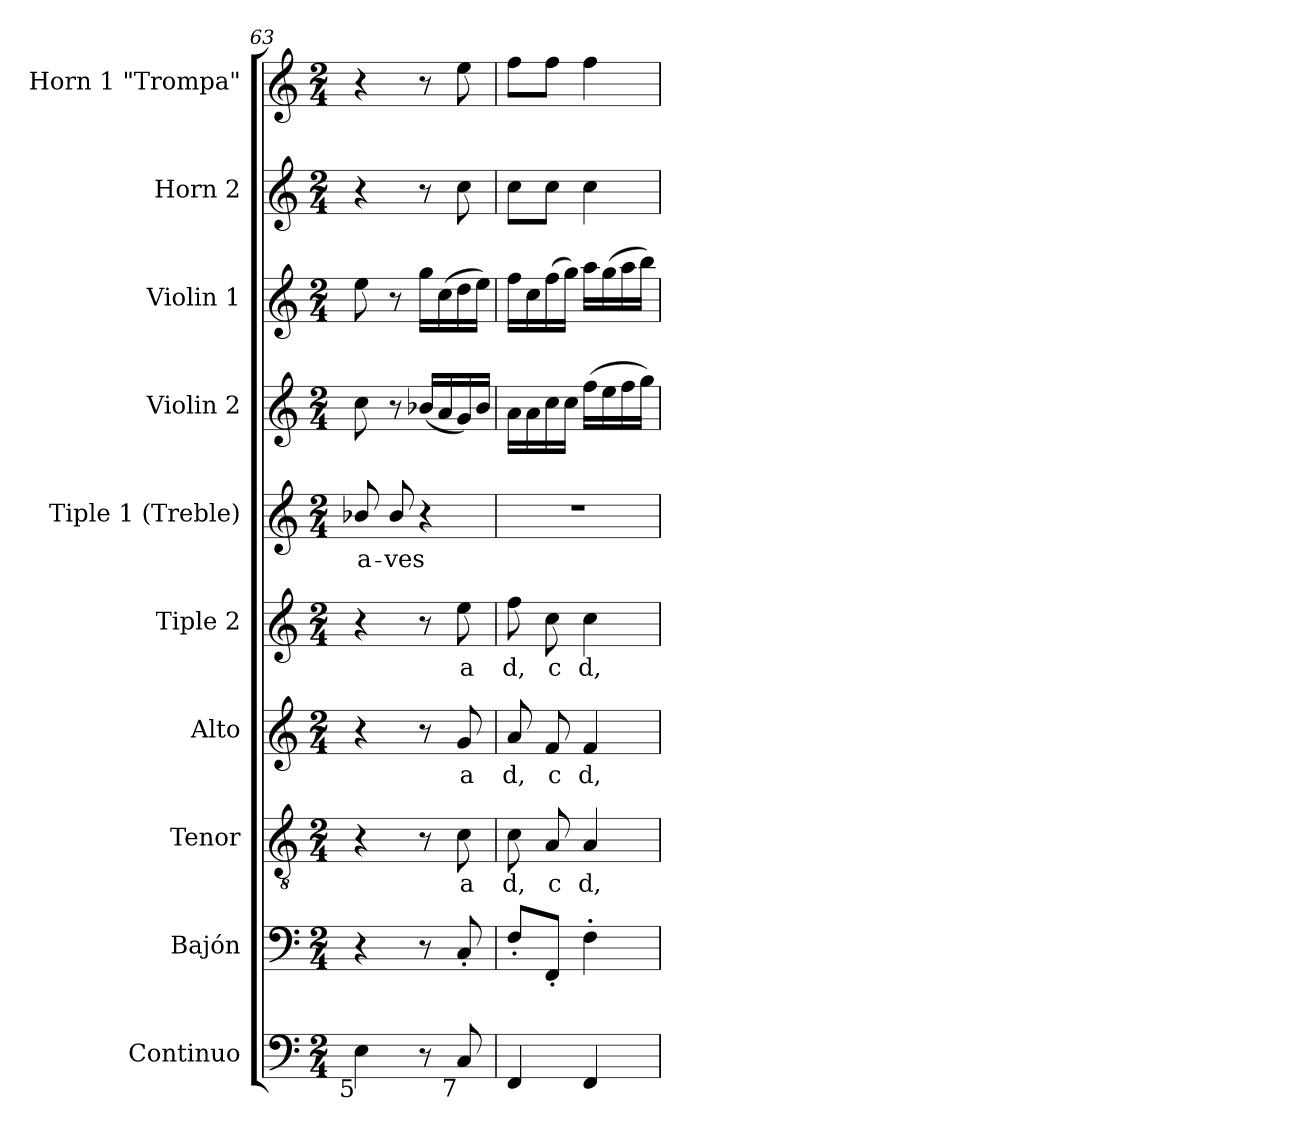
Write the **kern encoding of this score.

**kern	**kern	**kern	**text	**kern	**text	**kern	**text	**kern	**text	**kern	**kern	**kern	**kern
*part10	*part9	*part8	*part8	*part7	*part7	*part6	*part6	*part5	*part5	*part4	*part3	*part2	*part1
*staff10	*staff9	*staff8	*staff8	*staff7	*staff7	*staff6	*staff6	*staff5	*staff5	*staff4	*staff3	*staff2	*staff1
*I"Continuo	*I"Bajón	*I"Tenor	*	*I"Alto	*	*I"Tiple 2	*	*I"Tiple 1 (Treble)	*	*I"Violin 2	*I"Violin 1	*I"Horn 2	*I"Horn 1 "Trompa"
*I'Cont.	*	*I'T.	*	*I'A.	*	*	*	*	*	*I'Vln. 2	*I'Vln. 1	*I'Hn 1.	*I'Hn 1.
*clefF4	*clefF4	*clefGv2	*	*clefG2	*	*clefG2	*	*clefG2	*	*clefG2	*clefG2	*clefG2	*clefG2
*	*	*ITrd7c12	*	*	*	*	*	*	*	*	*	*ITrd7c12	*ITrd7c12
*k[]	*k[]	*k[]	*	*k[]	*	*k[]	*	*k[]	*	*k[]	*k[]	*k[]	*k[]
*C:	*C:	*C:	*	*C:	*	*C:	*	*C:	*	*C:	*C:	*C:	*C:
*M2/4	*M2/4	*M2/4	*	*M2/4	*	*M2/4	*	*M2/4	*	*M2/4	*M2/4	*M2/4	*M2/4
=63	=63	=63	=63	=63	=63	=63	=63	=63	=63	=63	=63	=63	=63
!LO:TX:b:rj:t=5	!	!	!	!	!	!	!	!	!	!	!	!	!
!	!	!	!	!	!	!	!	!	!LO:LY:b:color=#000000	!	!	!	!
4Ei\	4r	4r	.	4r	.	4r	.	8b-Xi/	a-	8cci\	8eei\	4r	4r
!	!	!	!	!	!	!	!	!	!LO:LY:b:color=#000000	!	!	!	!
.	.	.	.	.	.	.	.	8b-i/	-ves	8r	8r	.	.
8r	8r	8r	.	8r	.	8r	.	4r	.	(16b-Xi/LL	16ggi\LL	8r	8r
.	.	.	.	.	.	.	.	.	.	16ai/	(16cci\	.	.
!	!	!	!LO:LY:b:color=#000000	!	!	!	!	!	!	!	!	!	!
!	!	!	!	!	!LO:LY:b:color=#000000	!	!	!	!	!	!	!	!
!LO:TX:b:rj:t=7	!	!	!	!	!	!	!	!	!	!	!	!	!
!	!	!	!	!	!	!	!LO:LY:b:color=#000000	!	!	!	!	!	!
8Ci/	8C'i/	8Ci\	a	8gi/	a	8eei\	a	.	.	16gi/)	16ddi\	8ci\	8ei\
.	.	.	.	.	.	.	.	.	.	16b-i/JJ	16eei\JJ)	.	.
=64	=64	=64	=64	=64	=64	=64	=64	=64	=64	=64	=64	=64	=64
!	!	!	!LO:LY:b:color=#000000	!	!	!	!	!	!	!	!	!	!
!	!	!	!	!	!LO:LY:b:color=#000000	!	!	!	!	!	!	!	!
!	!	!	!	!	!	!	!LO:LY:b:color=#000000	!LO:N:vis=1	!	!	!	!	!
4FFi/	8F'i/L	8Ci\	d,	8ai/	d,	8ffi\	d,	2r	.	16ai\LL	16ffi\LL	8ci\L	8fi\L
.	.	.	.	.	.	.	.	.	.	16ai\	16cci\	.	.
!	!	!	!LO:LY:b:color=#000000	!	!	!	!	!	!	!	!	!	!
!	!	!	!	!	!LO:LY:b:color=#000000	!	!	!	!	!	!	!	!
!	!	!	!	!	!	!	!LO:LY:b:color=#000000	!	!	!	!	!	!
.	8FF'i/J	8AAi/	c	8fi/	c	8cci\	c	.	.	16cci\	(16ffi\	8ci\J	8fi\J
.	.	.	.	.	.	.	.	.	.	16cci\JJ	16ggi\JJ)	.	.
!	!	!	!LO:LY:b:color=#000000	!	!	!	!	!	!	!	!	!	!
!	!	!	!	!	!LO:LY:b:color=#000000	!	!	!	!	!	!	!	!
!	!	!	!	!	!	!	!LO:LY:b:color=#000000	!	!	!	!	!	!
4FFi/	4F'i\	4AAi/	d,	4fi/	d,	4cci\	d,	.	.	(16ffi\LL	16aai\LL	4ci\	4fi\
.	.	.	.	.	.	.	.	.	.	16eei\	(16ggi\	.	.
.	.	.	.	.	.	.	.	.	.	16ffi\	16aai\	.	.
.	.	.	.	.	.	.	.	.	.	16ggi\JJ)	16bbi\JJ)	.	.
=	=	=	=	=	=	=	=	=	=	=	=	=	=
*-	*-	*-	*-	*-	*-	*-	*-	*-	*-	*-	*-	*-	*-
